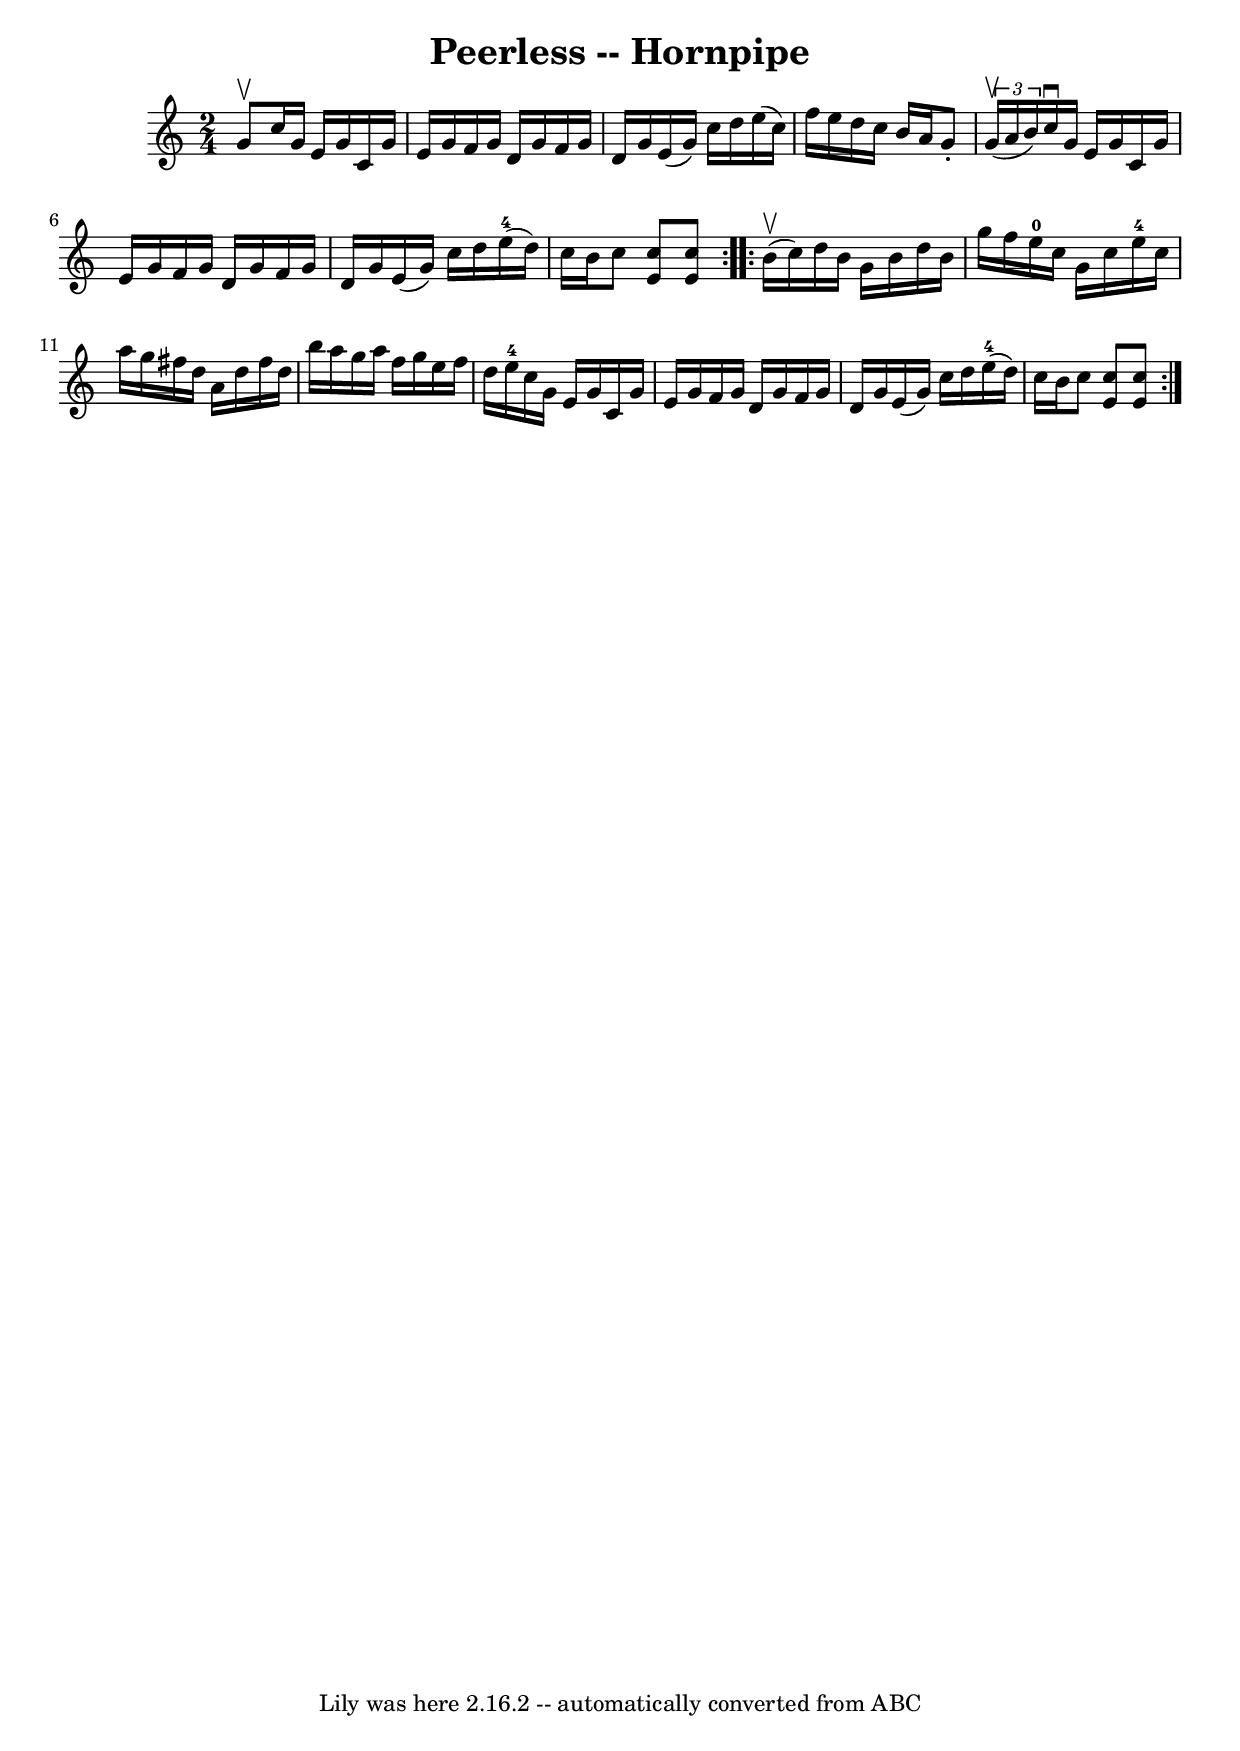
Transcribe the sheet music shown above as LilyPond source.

\version "2.16.2"
\include "Mammoth.ily"
\header {
  %% book = "Cole's 1000 Fiddle Tunes"
  crossRefNumber = "1"
  footnotes = ""
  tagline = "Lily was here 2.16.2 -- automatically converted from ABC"
  title = "Peerless -- Hornpipe"

}
voicedefault =  {



  \repeat volta 2 {

    \time 2/4 
    \key c \major
    g'8^\upbow |
    c''16 g'16 e'16 g'16  
    c'16 g'16 e'16 g'16  |
    f'16 g'16 d'16 g'16 f'16 
    g'16 d'16 g'16  |
    e'16 (g'16) c''16 d''16 e''16 (c''16) f''16 e''16  |
    d''16 c''16 b'16 a'16    
    g'8-.   \times 2/3 { g'16 (^\upbow a'16 b'16) 
			} |
    c''16^\downbow g'16 e'16 g'16 c'16 g'16 e'16 g'16  |
    
    f'16 g'16 d'16 g'16 f'16 g'16 d'16 g'16  |
    e'16 (
    g'16) c''16 d''16 e''16-4(d''16) c''16 b'16  
    |
    c''8  << c''8 e'8   >> << c''8 e'8   >> 
  }     

  \repeat volta 2 {
    b'16 (^\upbow c''16) |
    d''16 b'16    
    g'16 b'16 d''16 b'16 g''16 f''16  |
    e''16-0 c''16  
    g'16 c''16 e''16-4 c''16 a''16 g''16  |
    fis''16   
    d''16 a'16 d''16 fis''16 d''16 b''16 a''16  |
    g''16 
    a''16 f''16 g''16 e''16 f''16 d''16 e''16-4 |
    
    c''16 g'16 e'16 g'16 c'16 g'16 e'16 g'16  |
    f'16 
    g'16 d'16 g'16 f'16 g'16 d'16 g'16  |
    e'16 (
    g'16) c''16 d''16 e''16-4(d''16) c''16 b'16  
    |
    c''8  << c''8 e'8   >> << c''8 e'8   >> 
  }   

}

\score{
  <<

    \context Staff="default"
    {
      \voicedefault 
      
    }

  >>
  \layout {
    
  }
  \midi {
  }

}
